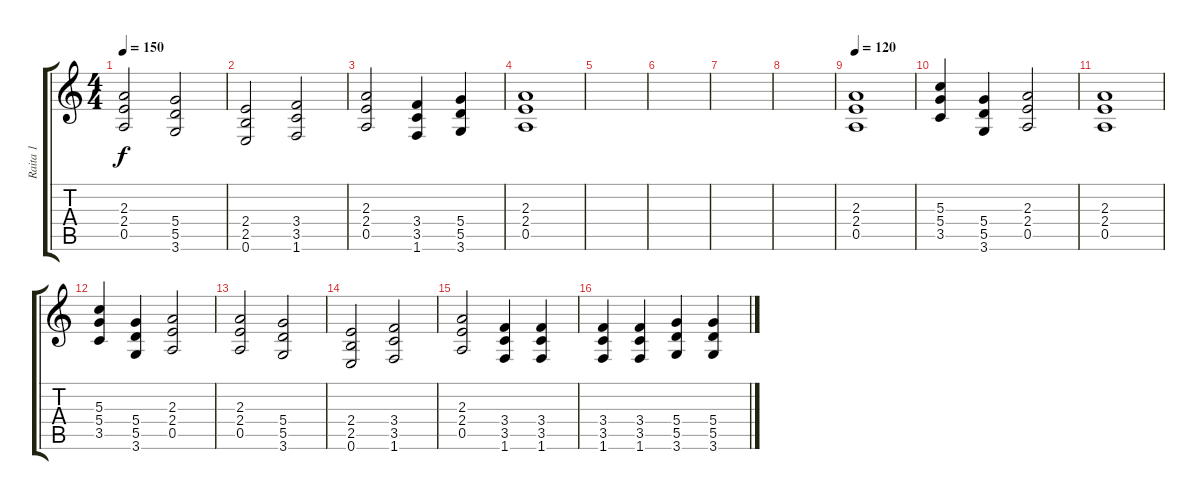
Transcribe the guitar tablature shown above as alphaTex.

\track ("Raita 1" "Raita 1") {instrument acousticguitarsteel}
\staff {score tabs}
\tuning (E4 B3 G3 D3 A2 E2) {hide}
\ts (4 4)
\tempo 150
\clef g2
\ks c
(2.3 2.4 0.5).2{dy f} (5.4 5.5 3.6).2 |
(2.4 2.5 0.6).2 (3.4 3.5 1.6).2 |
(2.3 2.4 0.5).2 (3.4 3.5 1.6).4 (5.4 5.5 3.6).4 |
(2.3 2.4 0.5).1 |
|
|
|
|
\tempo 120
(2.3 2.4 0.5).1 |
(5.3 5.4 3.5).4 (5.4 5.5 3.6).4 (2.3 2.4 0.5).2 |
(2.3 2.4 0.5).1 |
(5.3 5.4 3.5).4 (5.4 5.5 3.6).4 (2.3 2.4 0.5).2 |
(2.3 2.4 0.5).2 (5.4 5.5 3.6).2 |
(2.4 2.5 0.6).2 (3.4 3.5 1.6).2 |
(2.3 2.4 0.5).2 (3.4 3.5 1.6).4 (3.4 3.5 1.6).4 |
(3.4 3.5 1.6).4 (3.4 3.5 1.6).4 (5.4 5.5 3.6).4 (5.4 5.5 3.6).4
